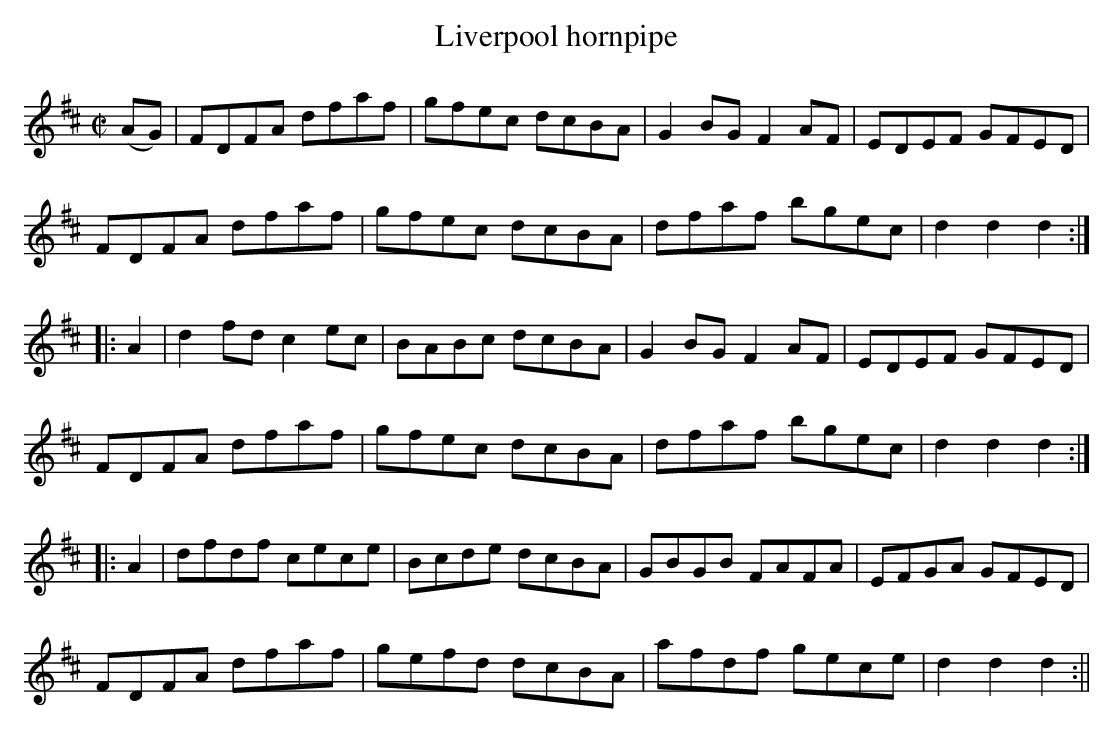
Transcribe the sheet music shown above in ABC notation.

X:1
T: Liverpool hornpipe
M: C|
L: 1/8
K: D
(AG) | FDFA dfaf | gfec dcBA | G2 BG F2 AF | EDEF GFED|
FDFA dfaf | gfec dcBA | dfaf bgec | d2 d2 d2 :|
|: A2 | d2 fd c2 ec | BABc dcBA | G2 BG F2 AF | EDEF GFED |
FDFA dfaf | gfec dcBA | dfaf bgec | d2 d2 d2 :|
|: A2 | dfdf cece | Bcde dcBA | GBGB FAFA | EFGA GFED |
FDFA dfaf | gefd dcBA | afdf gece | d2 d2 d2 :||
